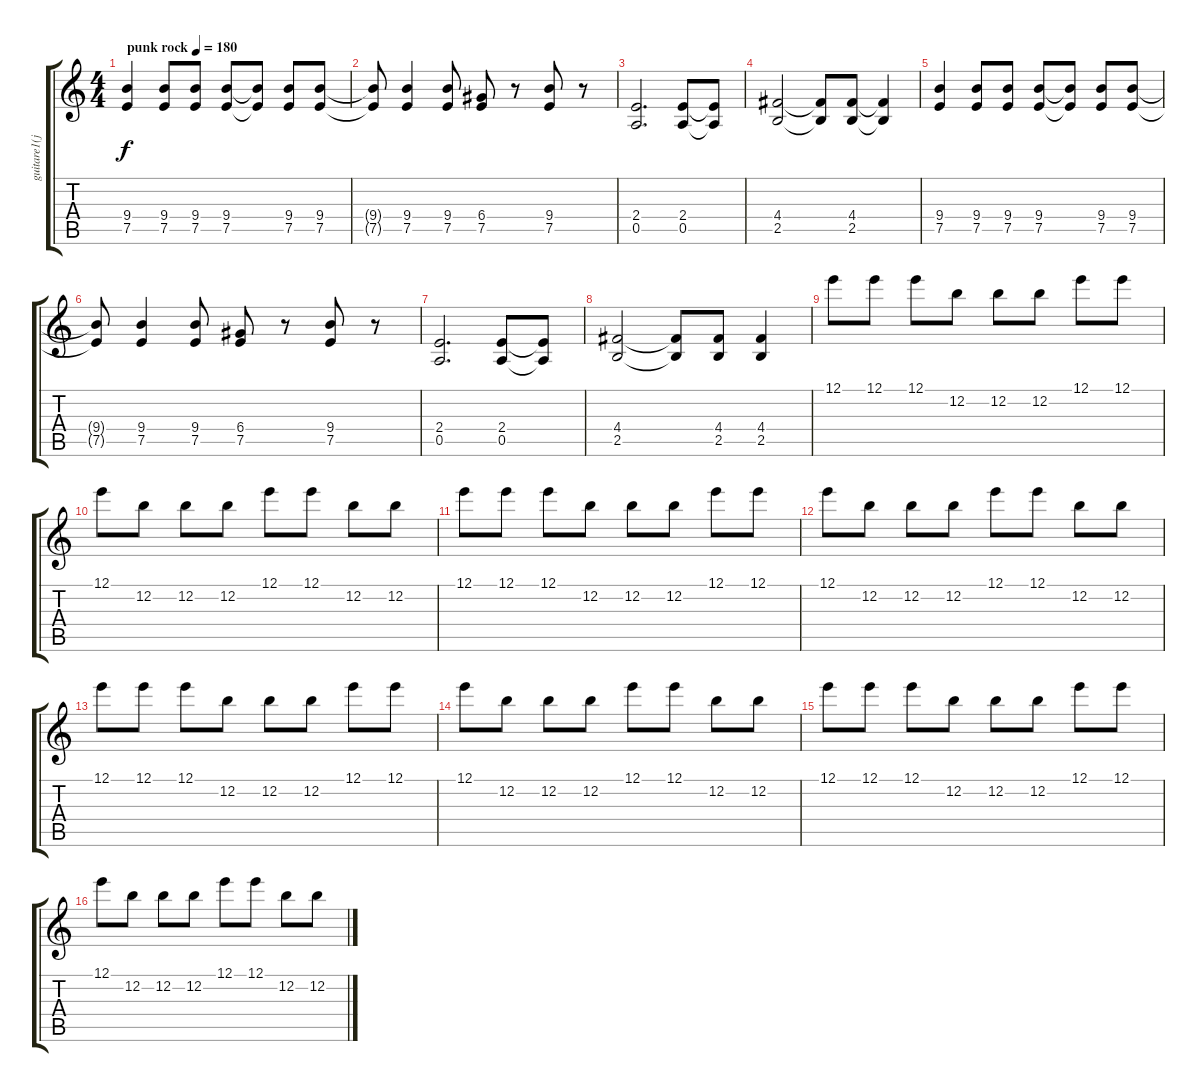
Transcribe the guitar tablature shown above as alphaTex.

\track ("guitare1(joe)" "guitare1(j") {instrument distortionguitar}
\staff {score tabs}
\tuning (E4 B3 G3 D3 A2 E2) {hide}
\ts (4 4)
\tempo (180 "punk rock")
\clef g2
\ks c
(9.4 7.5).4{dy f instrument distortionguitar} (9.4 7.5).8 (9.4 7.5).8 (9.4 7.5).8 (9.4{t} 7.5{t}).8 (9.4 7.5).8 (9.4 7.5).8 |
(9.4{t} 7.5{t}).8 (9.4 7.5).4 (9.4 7.5).8 (6.4 7.5).8 r.8 (9.4 7.5).8 r.8 |
(2.4 0.5).2{d} (2.4 0.5).8 (2.4{t} 0.5{t}).8 |
(4.4 2.5).2 (4.4{t} 2.5{t}).8 (4.4 2.5).8 (4.4{t} 2.5{t}).4 |
(9.4 7.5).4 (9.4 7.5).8 (9.4 7.5).8 (9.4 7.5).8 (9.4{t} 7.5{t}).8 (9.4 7.5).8 (9.4 7.5).8 |
(9.4{t} 7.5{t}).8 (9.4 7.5).4 (9.4 7.5).8 (6.4 7.5).8 r.8 (9.4 7.5).8 r.8 |
(2.4 0.5).2{d} (2.4 0.5).8 (2.4{t} 0.5{t}).8 |
(4.4 2.5).2 (4.4{t} 2.5{t}).8 (4.4 2.5).8 (4.4 2.5).4 |
12.1.8 12.1.8 12.1.8 12.2.8 12.2.8 12.2.8 12.1.8 12.1.8 |
12.1.8 12.2.8 12.2.8 12.2.8 12.1.8 12.1.8 12.2.8 12.2.8 |
12.1.8 12.1.8 12.1.8 12.2.8 12.2.8 12.2.8 12.1.8 12.1.8 |
12.1.8 12.2.8 12.2.8 12.2.8 12.1.8 12.1.8 12.2.8 12.2.8 |
12.1.8 12.1.8 12.1.8 12.2.8 12.2.8 12.2.8 12.1.8 12.1.8 |
12.1.8 12.2.8 12.2.8 12.2.8 12.1.8 12.1.8 12.2.8 12.2.8 |
12.1.8 12.1.8 12.1.8 12.2.8 12.2.8 12.2.8 12.1.8 12.1.8 |
12.1.8 12.2.8 12.2.8 12.2.8 12.1.8 12.1.8 12.2.8 12.2.8
